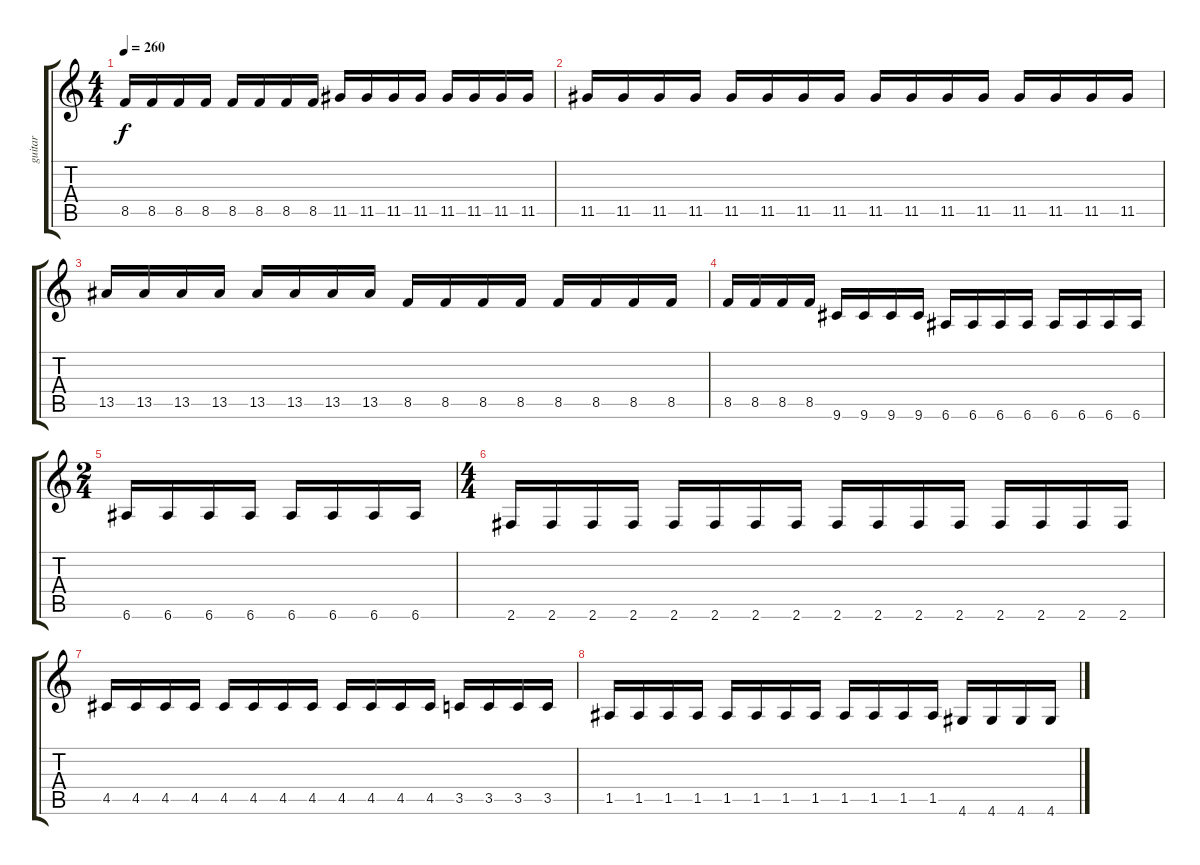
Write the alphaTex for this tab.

\track ("guitar" "guitar") {instrument distortionguitar}
\staff {score tabs}
\tuning (E4 B3 G3 D3 A2 E2) {hide}
\ts (4 4)
\tempo 260
\clef g2
\ks c
8.5.16{dy f} 8.5.16 8.5.16 8.5.16 8.5.16 8.5.16 8.5.16 8.5.16 11.5.16 11.5.16 11.5.16 11.5.16 11.5.16 11.5.16 11.5.16 11.5.16 |
11.5.16 11.5.16 11.5.16 11.5.16 11.5.16 11.5.16 11.5.16 11.5.16 11.5.16 11.5.16 11.5.16 11.5.16 11.5.16 11.5.16 11.5.16 11.5.16 |
13.5.16 13.5.16 13.5.16 13.5.16 13.5.16 13.5.16 13.5.16 13.5.16 8.5.16 8.5.16 8.5.16 8.5.16 8.5.16 8.5.16 8.5.16 8.5.16 |
8.5.16 8.5.16 8.5.16 8.5.16 9.6.16 9.6.16 9.6.16 9.6.16 6.6.16 6.6.16 6.6.16 6.6.16 6.6.16 6.6.16 6.6.16 6.6.16 |
\ts (2 4)
6.6.16 6.6.16 6.6.16 6.6.16 6.6.16 6.6.16 6.6.16 6.6.16 |
\ts (4 4)
2.6.16 2.6.16 2.6.16 2.6.16 2.6.16 2.6.16 2.6.16 2.6.16 2.6.16 2.6.16 2.6.16 2.6.16 2.6.16 2.6.16 2.6.16 2.6.16 |
4.5.16 4.5.16 4.5.16 4.5.16 4.5.16 4.5.16 4.5.16 4.5.16 4.5.16 4.5.16 4.5.16 4.5.16 3.5.16 3.5.16 3.5.16 3.5.16 |
1.5.16 1.5.16 1.5.16 1.5.16 1.5.16 1.5.16 1.5.16 1.5.16 1.5.16 1.5.16 1.5.16 1.5.16 4.6.16 4.6.16 4.6.16 4.6.16
